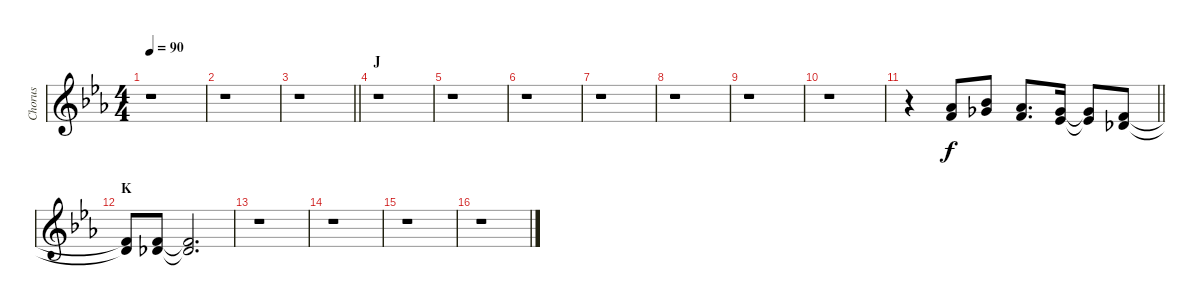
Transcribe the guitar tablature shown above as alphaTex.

\track ("Chorus" "Chorus") {instrument lead6voice}
\staff {score}
\tuning (D4 A3 F3 C3 G2 D2) {hide}
\ts (4 4)
\tempo 90
\clef g2
\ks eb
r.1{dy f} |
r.1 |
\barLineRight lightlight
r.1 |
\section ("" "J")
r.1 |
r.1 |
r.1 |
r.1 |
r.1 |
r.1 |
r.1 |
\barLineRight lightlight
r.4 (6.1 8.2).8 (8.1 9.2).8 (6.1 8.2).8{d} (4.1 6.2).16 (4.1{t} 6.2{t}).8 (3.1 4.2).8 |
\section ("" "K")
(3.1{t} 4.2{t}).8 (3.1 4.2).8 (3.1{t} 4.2{t}).2{d} |
r.1 |
r.1 |
r.1 |
r.1
